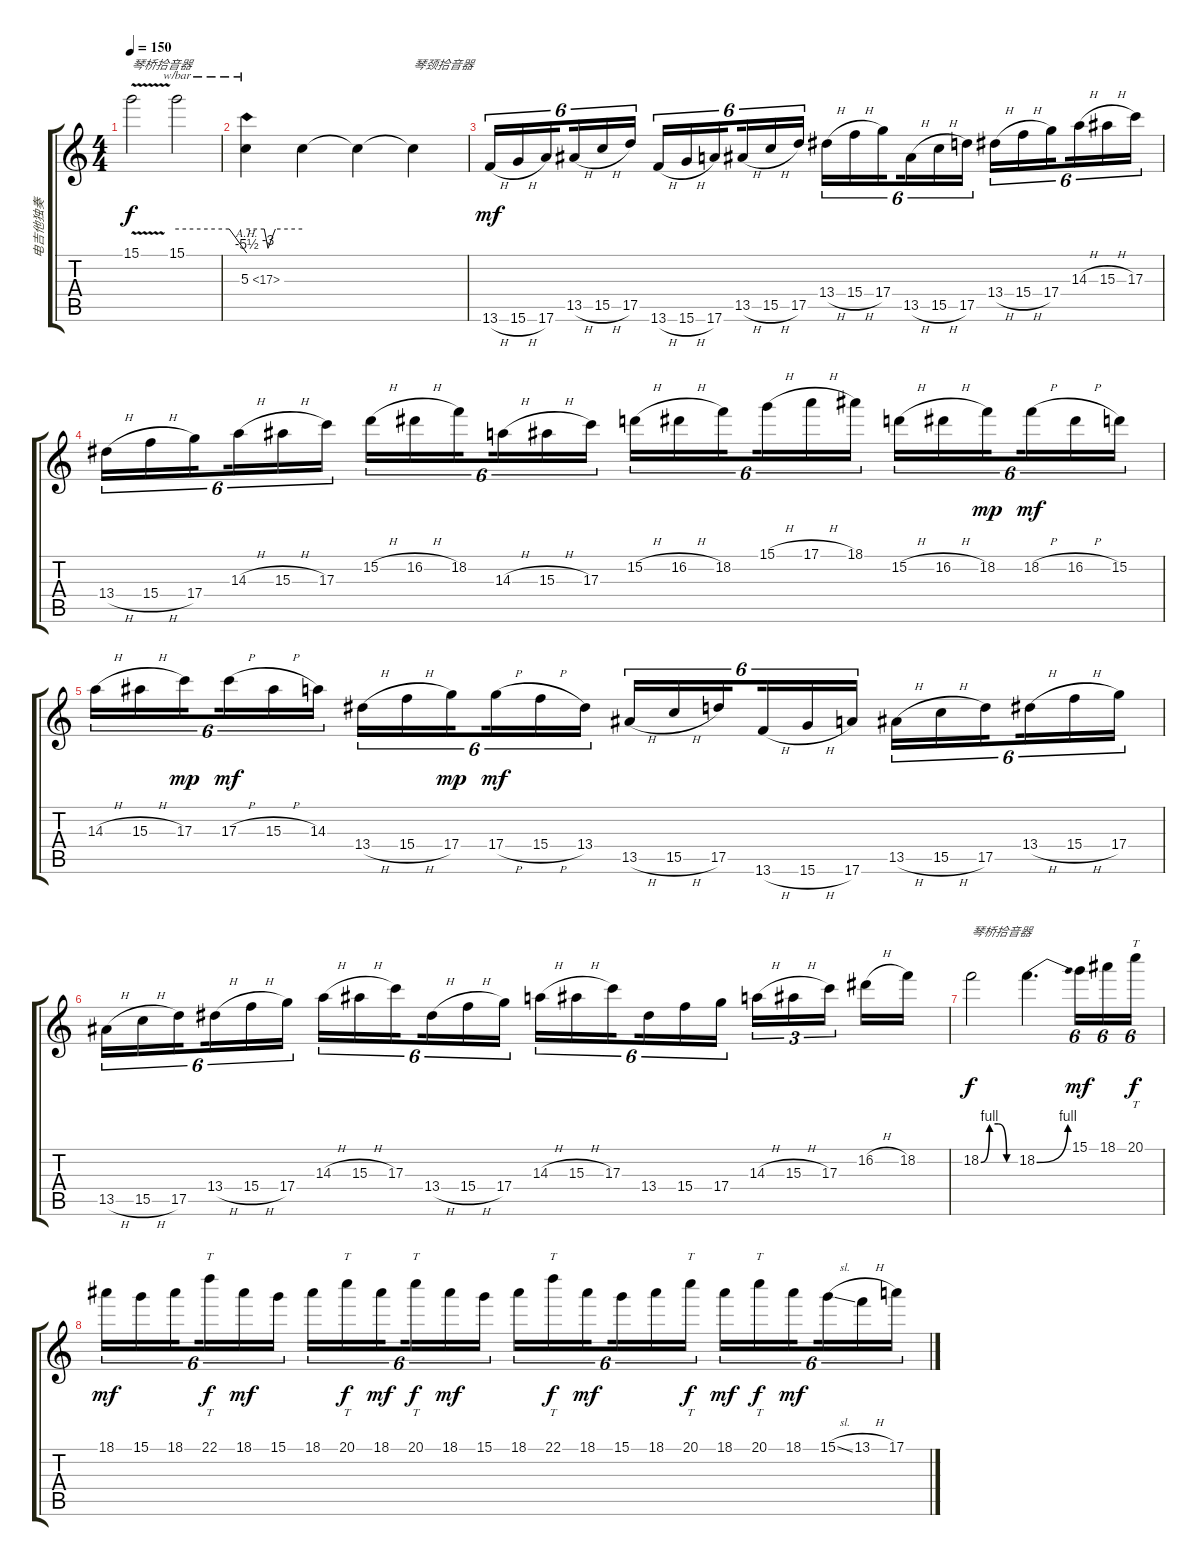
\track ("电吉他独奏" "电吉他独奏") {instrument overdrivenguitar}
\staff {score tabs}
\tuning (E4 B3 G3 D3 A2 E2) {hide}
\ts (4 4)
\tempo 150
\clef g2
\ks c
15.1{v}.2{txt "琴桥拾音器" dy f} 15.1.2{tbe (custom default 0 0 45 0 60 -22)} |
5.3{ah 12}.4{tbe (custom default 0 0 19 0 23 -12 31 0 60 0)} 5.3{t}.4 5.3{t}.4 5.3{t}.4{txt "琴颈拾音器"} |
13.6{h}.16{tu (6 4) dy mf} 15.6{h}.16{tu (6 4)} 17.6.16{tu (6 4) beam splitsecondary} 13.5{h}.16{tu (6 4)} 15.5{h}.16{tu (6 4)} 17.5.16{tu (6 4)} 13.6{h}.16{tu (6 4)} 15.6{h}.16{tu (6 4)} 17.6.16{tu (6 4) beam splitsecondary} 13.5{h}.16{tu (6 4)} 15.5{h}.16{tu (6 4)} 17.5.16{tu (6 4)} 13.4{h}.16{tu (6 4)} 15.4{h}.16{tu (6 4)} 17.4.16{tu (6 4) beam splitsecondary} 13.5{h}.16{tu (6 4)} 15.5{h}.16{tu (6 4)} 17.5.16{tu (6 4)} 13.4{h}.16{tu (6 4)} 15.4{h}.16{tu (6 4)} 17.4.16{tu (6 4) beam splitsecondary} 14.3{h}.16{tu (6 4)} 15.3{h}.16{tu (6 4)} 17.3.16{tu (6 4)} |
13.4{h}.16{tu (6 4)} 15.4{h}.16{tu (6 4)} 17.4.16{tu (6 4) beam splitsecondary} 14.3{h}.16{tu (6 4)} 15.3{h}.16{tu (6 4)} 17.3.16{tu (6 4)} 15.2{h}.16{tu (6 4)} 16.2{h}.16{tu (6 4)} 18.2.16{tu (6 4) beam splitsecondary} 14.3{h}.16{tu (6 4)} 15.3{h}.16{tu (6 4)} 17.3.16{tu (6 4)} 15.2{h}.16{tu (6 4)} 16.2{h}.16{tu (6 4)} 18.2.16{tu (6 4) beam splitsecondary} 15.1{h}.16{tu (6 4)} 17.1{h}.16{tu (6 4)} 18.1.16{tu (6 4)} 15.2{h}.16{tu (6 4)} 16.2{h}.16{tu (6 4)} 18.2.16{tu (6 4) dy mp beam splitsecondary} 18.2{h}.16{tu (6 4) dy mf} 16.2{h}.16{tu (6 4)} 15.2.16{tu (6 4)} |
14.3{h}.16{tu (6 4)} 15.3{h}.16{tu (6 4)} 17.3.16{tu (6 4) dy mp beam splitsecondary} 17.3{h}.16{tu (6 4) dy mf} 15.3{h}.16{tu (6 4)} 14.3.16{tu (6 4)} 13.4{h}.16{tu (6 4)} 15.4{h}.16{tu (6 4)} 17.4.16{tu (6 4) dy mp beam splitsecondary} 17.4{h}.16{tu (6 4) dy mf} 15.4{h}.16{tu (6 4)} 13.4.16{tu (6 4)} 13.5{h}.16{tu (6 4)} 15.5{h}.16{tu (6 4)} 17.5.16{tu (6 4) beam splitsecondary} 13.6{h}.16{tu (6 4)} 15.6{h}.16{tu (6 4)} 17.6.16{tu (6 4)} 13.5{h}.16{tu (6 4)} 15.5{h}.16{tu (6 4)} 17.5.16{tu (6 4) beam splitsecondary} 13.4{h}.16{tu (6 4)} 15.4{h}.16{tu (6 4)} 17.4.16{tu (6 4)} |
13.5{h}.16{tu (6 4)} 15.5{h}.16{tu (6 4)} 17.5.16{tu (6 4) beam splitsecondary} 13.4{h}.16{tu (6 4)} 15.4{h}.16{tu (6 4)} 17.4.16{tu (6 4)} 14.3{h}.16{tu (6 4)} 15.3{h}.16{tu (6 4)} 17.3.16{tu (6 4) beam splitsecondary} 13.4{h}.16{tu (6 4)} 15.4{h}.16{tu (6 4)} 17.4.16{tu (6 4)} 14.3{h}.16{tu (6 4)} 15.3{h}.16{tu (6 4)} 17.3.16{tu (6 4) beam splitsecondary} 13.4.16{tu (6 4)} 15.4.16{tu (6 4)} 17.4.16{tu (6 4)} 14.3{h}.16{tu (3 2)} 15.3{h}.16{tu (3 2)} 17.3.16{tu (3 2) beam splitsecondary} 16.2{h}.16 18.2.16 |
18.2{be (custom 0 0 15 4 30 4 45 0 60 0)}.2{txt "琴桥拾音器" dy f} 18.2{be (bend 0 0 60 4)}.4{d} 15.1.16{tu (6 4) dy mf} 18.1.16{tu (6 4)} 20.1.16{tt tu (6 4) dy f} |
18.1.16{tu (6 4) dy mf} 15.1.16{tu (6 4)} 18.1.16{tu (6 4) beam splitsecondary} 22.1.16{tt tu (6 4) dy f} 18.1.16{tu (6 4) dy mf} 15.1.16{tu (6 4)} 18.1.16{tu (6 4)} 20.1.16{tt tu (6 4) dy f} 18.1.16{tu (6 4) dy mf beam splitsecondary} 20.1.16{tt tu (6 4) dy f} 18.1.16{tu (6 4) dy mf} 15.1.16{tu (6 4)} 18.1.16{tu (6 4)} 22.1.16{tt tu (6 4) dy f} 18.1.16{tu (6 4) dy mf beam splitsecondary} 15.1.16{tu (6 4)} 18.1.16{tu (6 4)} 20.1.16{tt tu (6 4) dy f} 18.1.16{tu (6 4) dy mf} 20.1.16{tt tu (6 4) dy f} 18.1.16{tu (6 4) dy mf beam splitsecondary} 15.1{sl}.16{tu (6 4)} 13.1{h}.16{tu (6 4)} 17.1.16{tu (6 4)}
